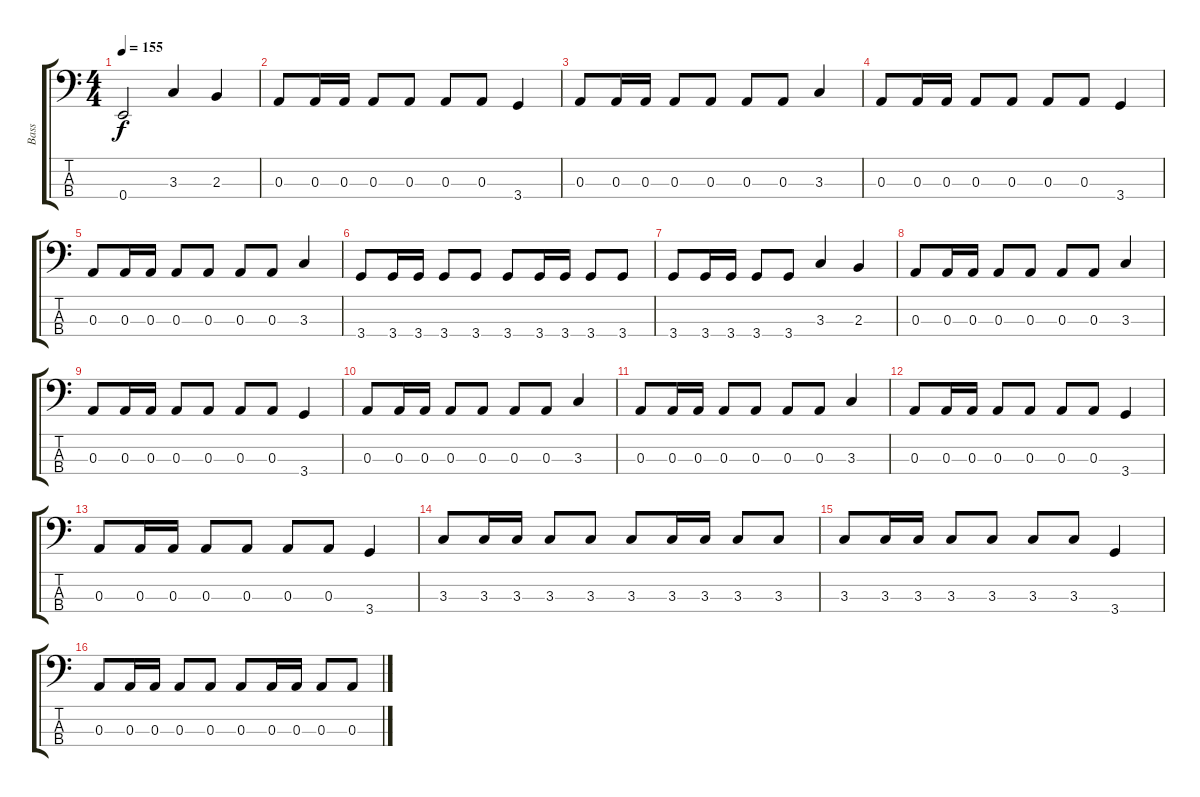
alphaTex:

\track ("Bass" "Bass") {instrument electricbassfinger}
\staff {score tabs}
\tuning (G2 D2 A1 E1) {hide}
\ts (4 4)
\tempo 155
\clef f4
\ks c
0.4{t}.2{dy f} 3.3.4 2.3.4 |
0.3.8 0.3.16 0.3.16 0.3.8 0.3.8 0.3.8 0.3.8 3.4.4 |
0.3.8 0.3.16 0.3.16 0.3.8 0.3.8 0.3.8 0.3.8 3.3.4 |
0.3.8 0.3.16 0.3.16 0.3.8 0.3.8 0.3.8 0.3.8 3.4.4 |
0.3.8 0.3.16 0.3.16 0.3.8 0.3.8 0.3.8 0.3.8 3.3.4 |
3.4.8 3.4.16 3.4.16 3.4.8 3.4.8 3.4.8 3.4.16 3.4.16 3.4.8 3.4.8 |
3.4.8 3.4.16 3.4.16 3.4.8 3.4.8 3.3.4 2.3.4 |
0.3.8 0.3.16 0.3.16 0.3.8 0.3.8 0.3.8 0.3.8 3.3.4 |
0.3.8 0.3.16 0.3.16 0.3.8 0.3.8 0.3.8 0.3.8 3.4.4 |
0.3.8 0.3.16 0.3.16 0.3.8 0.3.8 0.3.8 0.3.8 3.3.4 |
0.3.8 0.3.16 0.3.16 0.3.8 0.3.8 0.3.8 0.3.8 3.3.4 |
0.3.8 0.3.16 0.3.16 0.3.8 0.3.8 0.3.8 0.3.8 3.4.4 |
0.3.8 0.3.16 0.3.16 0.3.8 0.3.8 0.3.8 0.3.8 3.4.4 |
3.3.8 3.3.16 3.3.16 3.3.8 3.3.8 3.3.8 3.3.16 3.3.16 3.3.8 3.3.8 |
3.3.8 3.3.16 3.3.16 3.3.8 3.3.8 3.3.8 3.3.8 3.4.4 |
0.3.8 0.3.16 0.3.16 0.3.8 0.3.8 0.3.8 0.3.16 0.3.16 0.3.8 0.3.8
